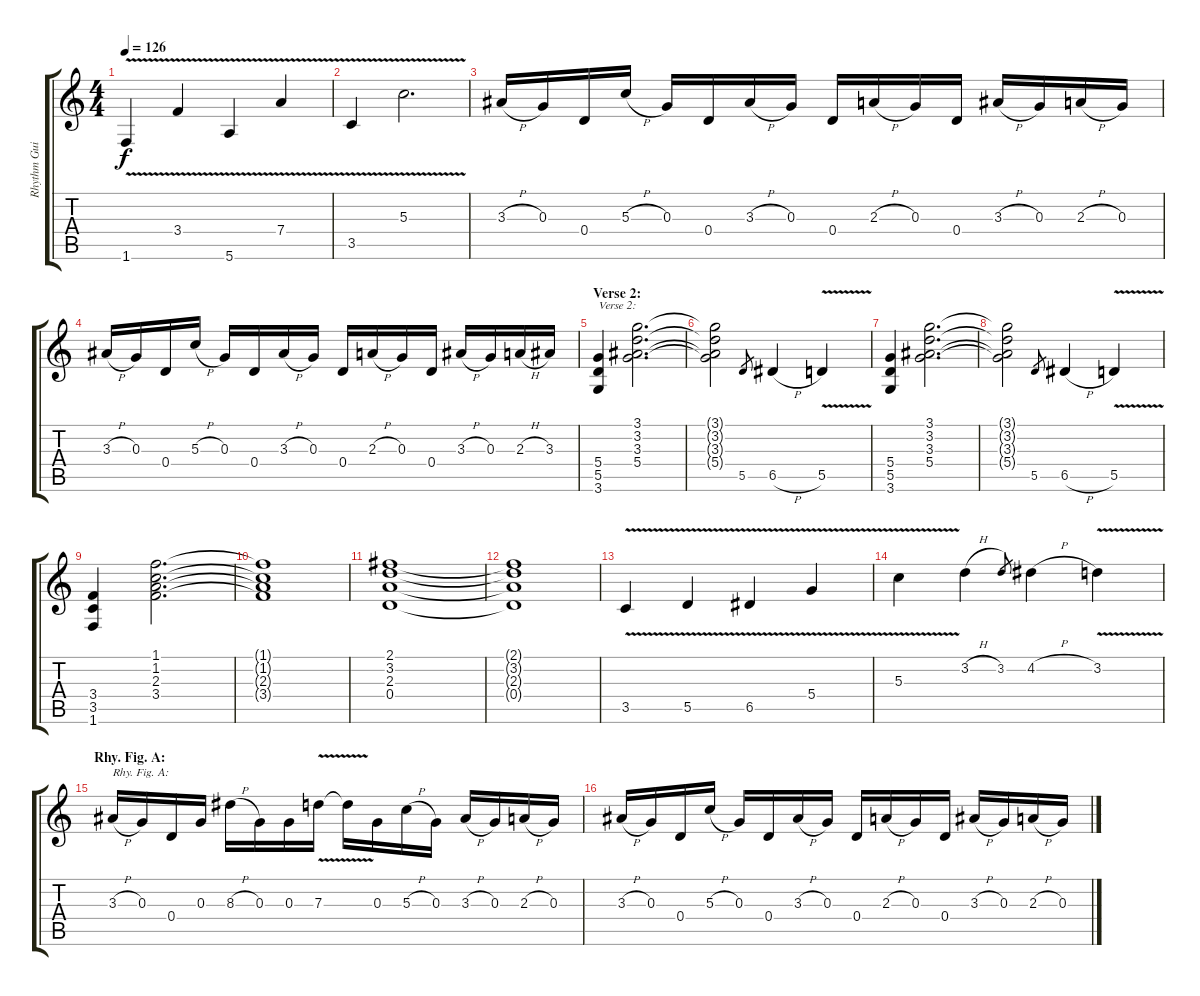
\track ("Rhythm Guitar 1" "Rhythm Gui") {instrument distortionguitar}
\staff {score tabs}
\tuning (E4 B3 G3 D3 A2 E2) {hide}
\ts (4 4)
\tempo 126
\clef g2
\ks c
1.6{v}.4{dy f} 3.4{v}.4 5.6{v}.4 7.4{v}.4 |
3.5{v}.4 5.3{v}.2{d} |
3.3{h}.16 0.3.16 0.4.16 5.3{h}.16 0.3.16 0.4.16 3.3{h}.16 0.3.16 0.4.16 2.3{h}.16 0.3.16 0.4.16 3.3{h}.16 0.3.16 2.3{h}.16 0.3.16 |
3.3{h}.16 0.3.16 0.4.16 5.3{h}.16 0.3.16 0.4.16 3.3{h}.16 0.3.16 0.4.16 2.3{h}.16 0.3.16 0.4.16 3.3{h}.16 0.3.16 2.3{h}.16 3.3.16 |
\section ("" "Verse 2:")
(5.4 5.5 3.6).4{txt "Verse 2:"} (3.1 3.2 3.3 5.4).2{d} |
(3.1{t} 3.2{t} 3.3{t} 5.4{t}).2 5.5.8{gr} 6.5{h}.4 5.5{v}.4 |
(5.4 5.5 3.6).4 (3.1 3.2 3.3 5.4).2{d} |
(3.1{t} 3.2{t} 3.3{t} 5.4{t}).2 5.5.8{gr} 6.5{h}.4 5.5{v}.4 |
(3.4 3.5 1.6).4 (1.1 1.2 2.3 3.4).2{d} |
(1.1{t} 1.2{t} 2.3{t} 3.4{t}).1 |
(2.1 3.2 2.3 0.4).1 |
(2.1{t} 3.2{t} 2.3{t} 0.4{t}).1 |
3.5{v}.4 5.5{v}.4 6.5{v}.4 5.4{v}.4 |
5.3{v}.4 3.2{h}.4 3.2.8{gr} 4.2{h}.4 3.2{v}.4 |
\section ("" "Rhy. Fig. A:")
3.3{h}.16{txt "Rhy. Fig. A:"} 0.3.16 0.4.16 0.3.16 8.3{h}.16 0.3.16 0.3.16 7.3{v}.16 7.3{t}.16 0.3.16 5.3{h}.16 0.3.16 3.3{h}.16 0.3.16 2.3{h}.16 0.3.16 |
3.3{h}.16 0.3.16 0.4.16 5.3{h}.16 0.3.16 0.4.16 3.3{h}.16 0.3.16 0.4.16 2.3{h}.16 0.3.16 0.4.16 3.3{h}.16 0.3.16 2.3{h}.16 0.3.16
